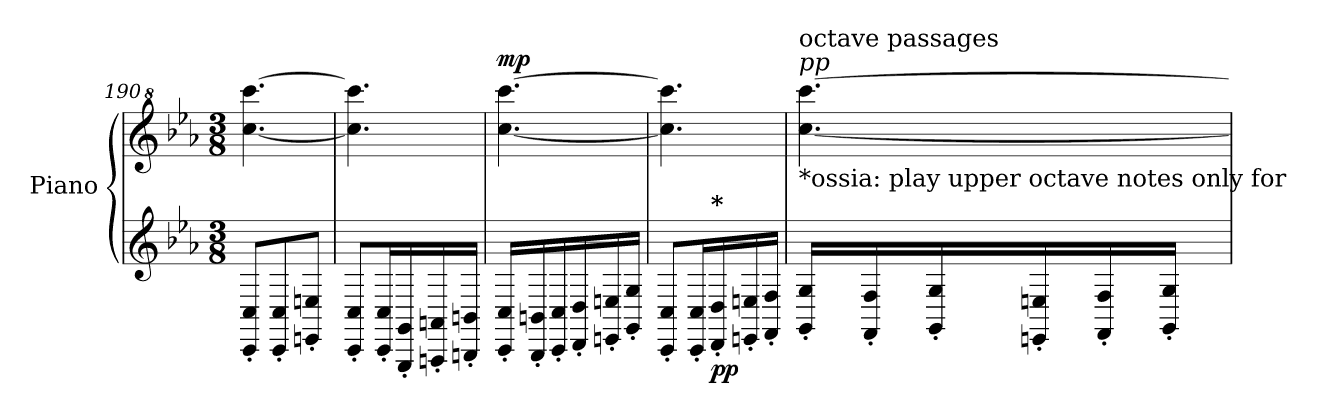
**kern	**kern	**dynam
*part1	*part1	*part1
*staff2	*staff1	*staff1/2
*I"Piano	*	*
*I'Pno.	*	*
*clefG2	*clefG^2	*
*k[b-e-a-]	*k[b-e-a-]	*
*M3/8	*M3/8	*
=190	=190	=190
!	!	!LO:DY:b=2
!	!	!LO:DY:n=1:a
8CC/' 8C/'L	[4.ccc\ [4.cccc\	p mf
8CC/' 8C/'	.	.
8EEn/' 8En/'J	.	.
!!LO:PB:g=z
=191	=191	=191
8CC/' 8C/'L	4.ccc\] 4.cccc\]	.
16CC/' 16C/'L	.	.
16GGG/' 16GG/'	.	.
16AAAn/' 16AAn/'	.	.
16BBBn/' 16BBn/'JJ	.	.
=192	=192	=192
!	!	!LO:DY:a
16CC/' 16C/'LL	[4.ccc\ [4.cccc\	mp
16BBB-/' 16BBn/'	.	.
16CC/' 16C/'	.	.
16DD/' 16D/'	.	.
16EEn/' 16En/'	.	.
16GG/' 16G/'JJ	.	.
=193	=193	=193
8CC/' 8C/'L	4.ccc\] 4.cccc\]	.
16CC/' 16C/'L	.	.
!LO:TX:a:B:t=*	!	!
!	!	!LO:DY:b=2
16DD/' 16D/'	.	pp
16EEn/' 16En/'	.	.
16FF/' 16F/'JJ	.	.
=194	=194	=194
!	!LO:TX:b:t=*ossia&colon; play upper octave notes only for	!
!	!LO:TX:i:t=pp	!
!	!LO:TX:t=octave passages	!
16GG/' 16G/'LL	[4.ccc\ [4.cccc\	.
16FF/' 16F/'	.	.
16GG/' 16G/'	.	.
16EEn/' 16En/'	.	.
16FF/' 16F/'	.	.
16GG/' 16G/'JJ	.	.
=	=	=
*-	*-	*-
